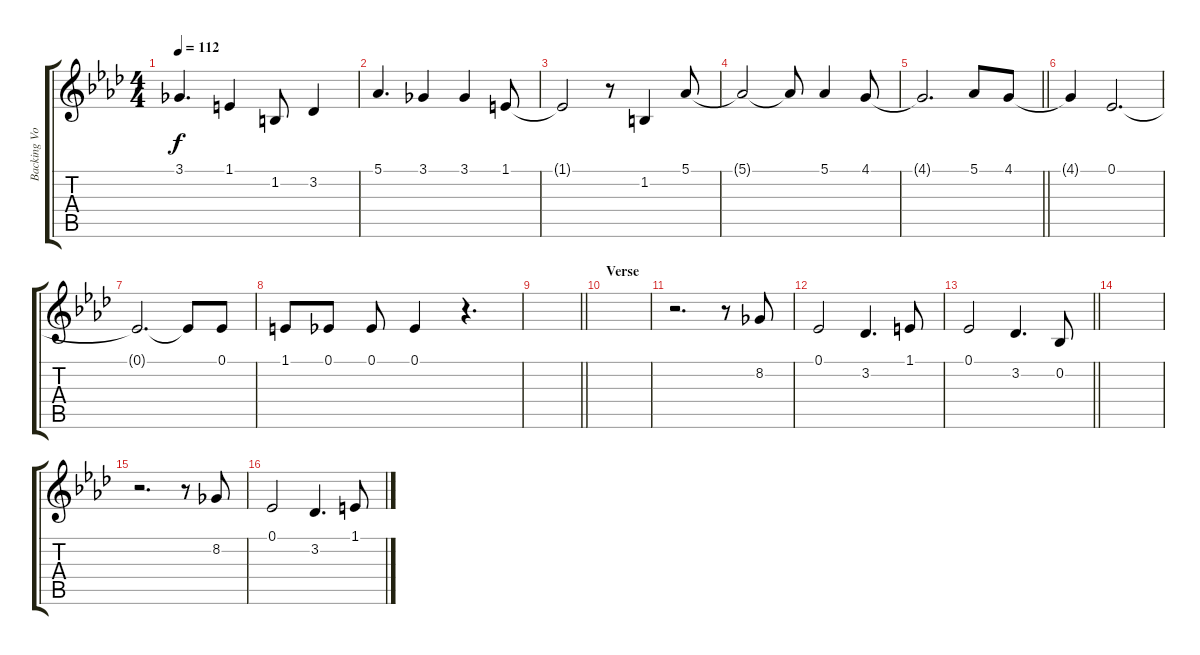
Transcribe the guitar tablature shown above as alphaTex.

\track ("Backing Vocals" "Backing Vo") {instrument viola}
\staff {score tabs}
\tuning (Eb4 Bb3 Gb3 Db3 Ab2 Db2) {hide}
\ts (4 4)
\tempo 112
\clef g2
\ks ab
3.1.4{d dy f} 1.1.4 1.2.8 3.2.4 |
5.1.4{d} 3.1.4 3.1.4 1.1.8 |
1.1{t}.2 r.8 1.2.4 5.1.8 |
5.1{t}.2 5.1{t}.8 5.1.4 4.1.8 |
\barLineRight lightlight
4.1{t}.2{d} 5.1.8 4.1.8 |
4.1{t}.4 0.1.2{d} |
0.1{t}.2{d} 0.1{t}.8 0.1.8 |
1.1.8 0.1.8 0.1.8 0.1.4 r.4{d} |
\barLineRight lightlight
|
\section ("" "Verse")
|
r.2{d} r.8 8.2.8 |
0.1.2 3.2.4{d} 1.1.8 |
\barLineRight lightlight
0.1.2 3.2.4{d} 0.2.8 |
|
r.2{d} r.8 8.2.8 |
0.1.2 3.2.4{d} 1.1.8
